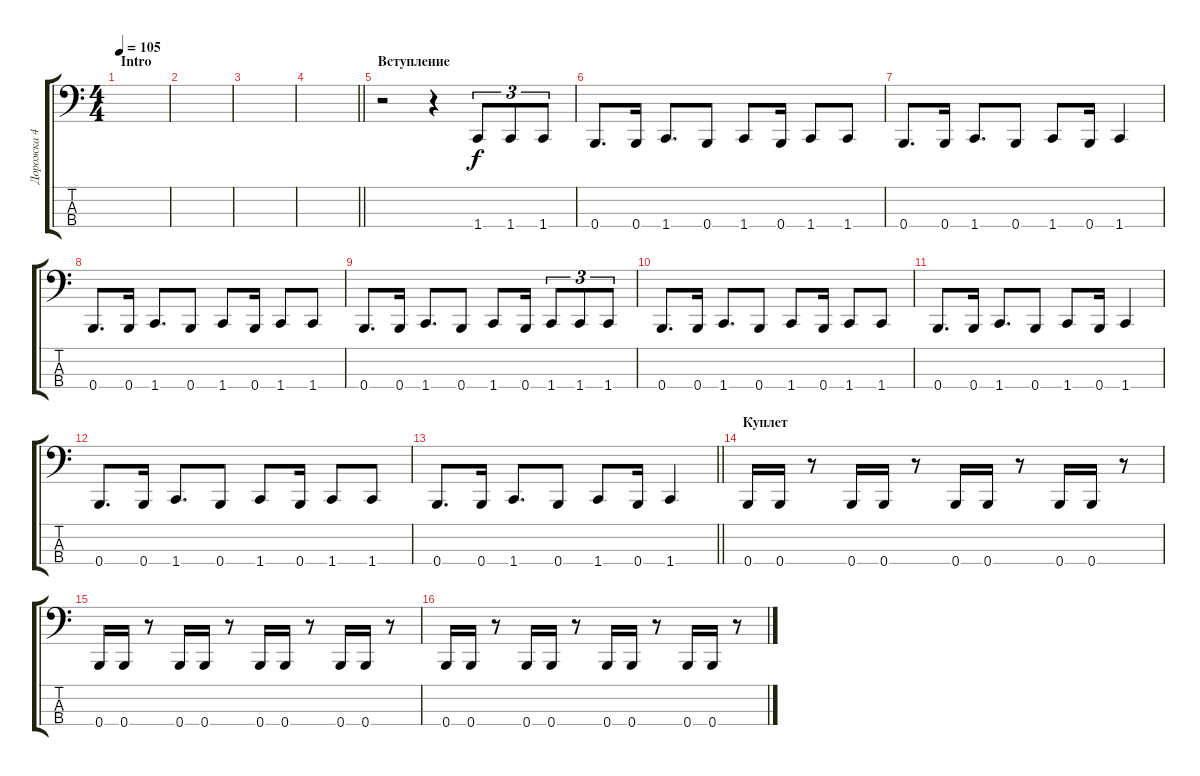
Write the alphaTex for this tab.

\track ("Дорожка 4" "Дорожка 4") {instrument electricbassfinger}
\staff {score tabs}
\tuning (E2 B1 Gb1 B0) {hide}
\ts (4 4)
\section ("" "Intro")
\tempo 105
\clef f4
\ks c
|
|
|
\barLineRight lightlight
|
\section ("" "Вступление")
r.2 r.4 1.4.8{tu (3 2)} 1.4.8{tu (3 2)} 1.4.8{tu (3 2)} |
0.4.8{d} 0.4.16 1.4.8{d} 0.4.8 1.4.8 0.4.16 1.4.8 1.4.8 |
0.4.8{d} 0.4.16 1.4.8{d} 0.4.8 1.4.8 0.4.16 1.4.4 |
0.4.8{d} 0.4.16 1.4.8{d} 0.4.8 1.4.8 0.4.16 1.4.8 1.4.8 |
0.4.8{d} 0.4.16 1.4.8{d} 0.4.8 1.4.8 0.4.16 1.4.8{tu (3 2)} 1.4.8{tu (3 2)} 1.4.8{tu (3 2)} |
0.4.8{d} 0.4.16 1.4.8{d} 0.4.8 1.4.8 0.4.16 1.4.8 1.4.8 |
0.4.8{d} 0.4.16 1.4.8{d} 0.4.8 1.4.8 0.4.16 1.4.4 |
0.4.8{d} 0.4.16 1.4.8{d} 0.4.8 1.4.8 0.4.16 1.4.8 1.4.8 |
\barLineRight lightlight
0.4.8{d} 0.4.16 1.4.8{d} 0.4.8 1.4.8 0.4.16 1.4.4 |
\section ("" "Куплет")
0.4.16 0.4.16 r.8 0.4.16 0.4.16 r.8 0.4.16 0.4.16 r.8 0.4.16 0.4.16 r.8 |
0.4.16 0.4.16 r.8 0.4.16 0.4.16 r.8 0.4.16 0.4.16 r.8 0.4.16 0.4.16 r.8 |
0.4.16 0.4.16 r.8 0.4.16 0.4.16 r.8 0.4.16 0.4.16 r.8 0.4.16 0.4.16 r.8
